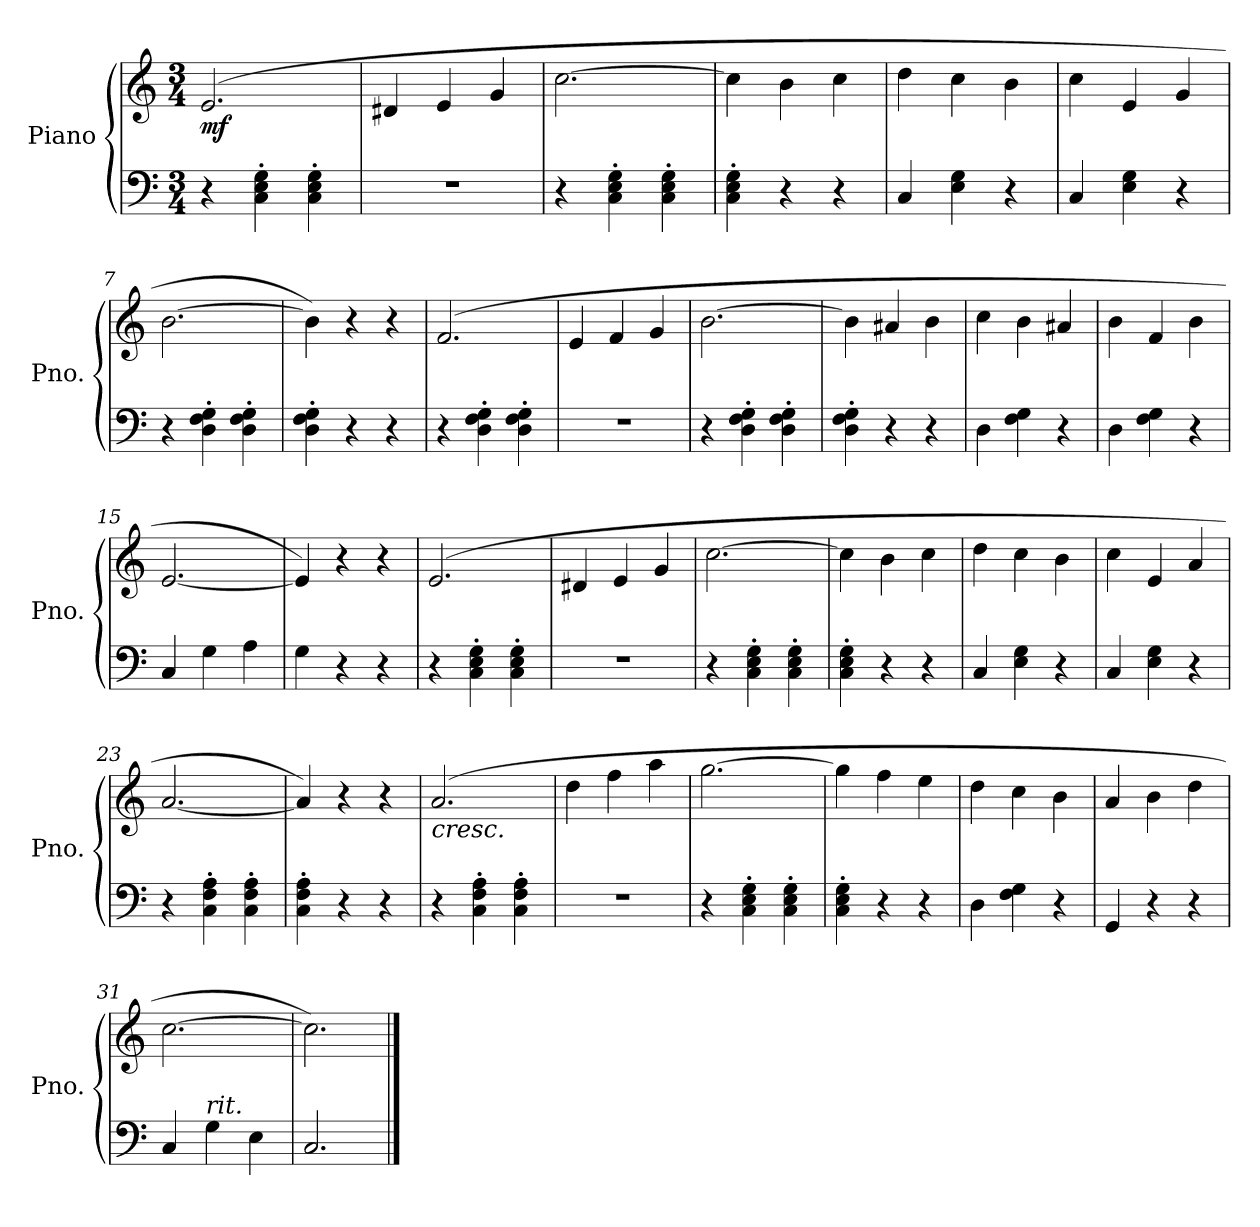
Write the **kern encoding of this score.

**kern	**kern	**dynam
*part1	*part1	*part1
*staff2	*staff1	*staff1/2
*I"Piano	*	*
*I'Pno.	*	*
*clefF4	*clefG2	*
*k[]	*k[]	*
*M3/4	*M3/4	*
=1	=1	=1
!	!	!LO:DY:b
4r	(>2.e/	mf
4C\' 4E\' 4G\'	.	.
4C\' 4E\' 4G\'	.	.
=2	=2	=2
2.r	4d#X/	.
.	4e/	.
.	4g/	.
=3	=3	=3
4r	[2.cc\	.
4C\' 4E\' 4G\'	.	.
4C\' 4E\' 4G\'	.	.
=4	=4	=4
4C\' 4E\' 4G\'	4cc\]	.
4r	4b\	.
4r	4cc\	.
!!LO:LB:g=z
=5	=5	=5
4C/	4dd\	.
4E\ 4G\	4cc\	.
4r	4b\	.
=6	=6	=6
4C/	4cc\	.
4E\ 4G\	4e/	.
4r	4g/	.
=7	=7	=7
4r	[2.b\	.
4D\' 4F\' 4G\'	.	.
4D\' 4F\' 4G\'	.	.
=8	=8	=8
4D\' 4F\' 4G\'	4b\])	.
4r	4r	.
4r	4r	.
!!LO:LB:g=z
=9	=9	=9
4r	(>2.f/	.
4D\' 4F\' 4G\'	.	.
4D\' 4F\' 4G\'	.	.
=10	=10	=10
2.r	4e/	.
.	4f/	.
.	4g/	.
=11	=11	=11
4r	[2.b\	.
4D\' 4F\' 4G\'	.	.
4D\' 4F\' 4G\'	.	.
=12	=12	=12
4D\' 4F\' 4G\'	4b\]	.
4r	4a#X/	.
4r	4b\	.
!!LO:LB:g=z
=13	=13	=13
4D\	4cc\	.
4F\ 4G\	4b\	.
4r	4a#X/	.
=14	=14	=14
4D\	4b\	.
4F\ 4G\	4f/	.
4r	4b\	.
=15	=15	=15
4C/	[2.e/	.
4G\	.	.
4A\	.	.
=16	=16	=16
4G\	4e/])	.
4r	4r	.
4r	4r	.
!!LO:LB:g=z
=17	=17	=17
4r	(>2.e/	.
4C\' 4E\' 4G\'	.	.
4C\' 4E\' 4G\'	.	.
=18	=18	=18
2.r	4d#X/	.
.	4e/	.
.	4g/	.
=19	=19	=19
4r	[2.cc\	.
4C\' 4E\' 4G\'	.	.
4C\' 4E\' 4G\'	.	.
=20	=20	=20
4C\' 4E\' 4G\'	4cc\]	.
4r	4b\	.
4r	4cc\	.
!!LO:LB:g=z
=21	=21	=21
4C/	4dd\	.
4E\ 4G\	4cc\	.
4r	4b\	.
=22	=22	=22
4C/	4cc\	.
4E\ 4G\	4e/	.
4r	4a/	.
=23	=23	=23
4r	[2.a/	.
4C\' 4F\' 4A\'	.	.
4C\' 4F\' 4A\'	.	.
=24	=24	=24
4C\' 4F\' 4A\'	4a/])	.
4r	4r	.
4r	4r	.
!!LO:PB:g=z
=25	=25	=25
!	!LO:TX:b:i:t=cresc.	!
4r	(>2.a/	.
4C\' 4F\' 4A\'	.	.
4C\' 4F\' 4A\'	.	.
=26	=26	=26
2.r	4dd\	.
.	4ff\	.
.	4aa\	.
=27	=27	=27
4r	[2.gg\	.
4C\' 4E\' 4G\'	.	.
4C\' 4E\' 4G\'	.	.
=28	=28	=28
4C\' 4E\' 4G\'	4gg\]	.
4r	4ff\	.
4r	4ee\	.
!!LO:LB:g=z
=29	=29	=29
4D\	4dd\	.
4F\ 4G\	4cc\	.
4r	4b\	.
=30	=30	=30
4GG/	4a/	.
4r	4b\	.
4r	4dd\	.
=31	=31	=31
4C/	[2.cc\	.
!LO:TX:a:i:t=rit.	!	!
4G\	.	.
4E\	.	.
=32	=32	=32
2.C/	2.cc\])	.
==	==	==
*-	*-	*-
